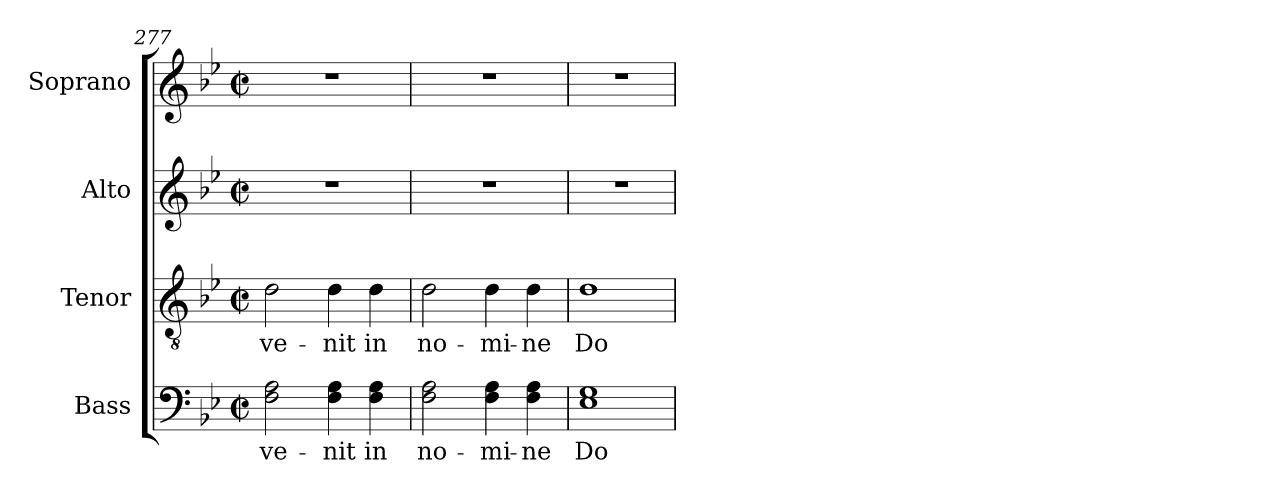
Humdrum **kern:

**kern	**text	**kern	**text	**kern	**kern
*part4	*part4	*part3	*part3	*part2	*part1
*staff4	*staff4	*staff3	*staff3	*staff2	*staff1
*I"Bass	*	*I"Tenor	*	*I"Alto	*I"Soprano
*I'B.	*	*I'T.	*	*I'A.	*I'S.
*clefF4	*	*clefGv2	*	*clefG2	*clefG2
*k[b-e-]	*	*k[b-e-]	*	*k[b-e-]	*k[b-e-]
*B-:	*	*B-:	*	*B-:	*B-:
*M2/2	*	*M2/2	*	*M2/2	*M2/2
*met(c|)	*	*met(c|)	*	*met(c|)	*met(c|)
=277	=277	=277	=277	=277	=277
!	!LO:LY:b:cj	!	!LO:LY:b:cj	!	!
2A\ 2F\	ve-	2d\	ve-	1r	1r
!	!LO:LY:b:cj	!	!LO:LY:b:cj	!	!
4A\ 4F\	-nit	4d\	-nit	.	.
!	!LO:LY:b:cj	!	!LO:LY:b:cj	!	!
4A\ 4F\	in	4d\	in	.	.
=278	=278	=278	=278	=278	=278
!	!LO:LY:b:cj	!	!LO:LY:b:cj	!	!
2A\ 2F\	no-	2d\	no-	1r	1r
!	!LO:LY:b:cj	!	!LO:LY:b:cj	!	!
4A\ 4F\	-mi-	4d\	-mi-	.	.
!	!LO:LY:b:cj	!	!LO:LY:b:cj	!	!
4A\ 4F\	-ne	4d\	-ne	.	.
=279	=279	=279	=279	=279	=279
!	!LO:LY:b:cj	!	!LO:LY:b:cj	!	!
1G 1E-	Do-	1d	Do-	1r	1r
=	=	=	=	=	=
*-	*-	*-	*-	*-	*-
